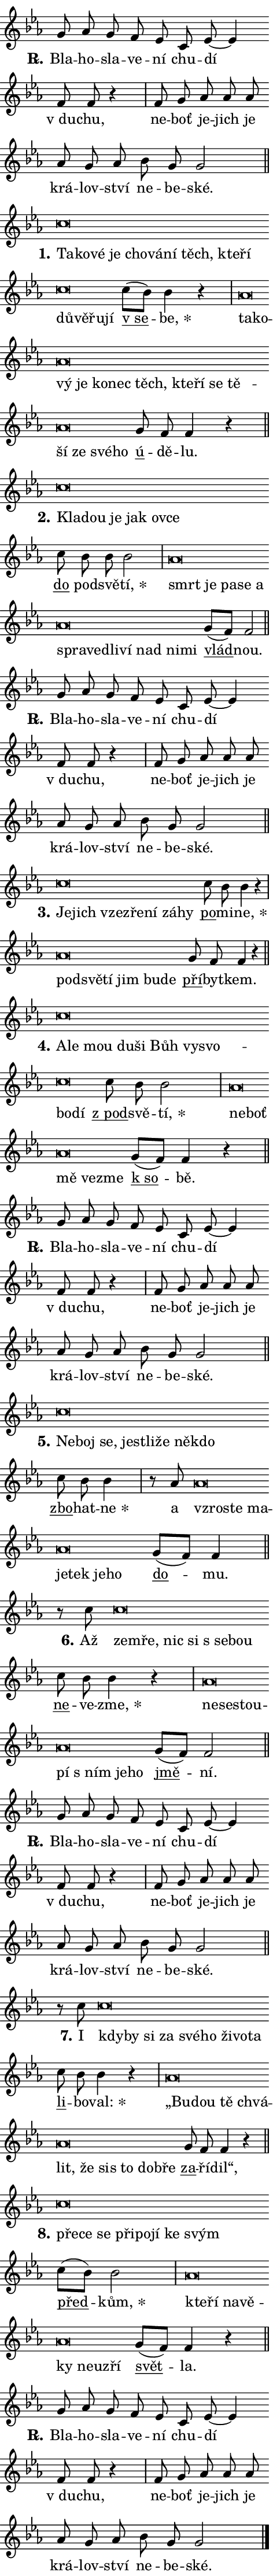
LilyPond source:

\version "2.24.0"
\header { tagline = "" }
\paper {
  indent = 0\cm
  top-margin = 0\cm
  right-margin = 0.13\cm % to fit lyric hyphens
  bottom-margin = 0\cm
  left-margin = 0\cm
  paper-width = 8\cm
  page-breaking = #ly:one-page-breaking
  system-system-spacing.basic-distance = #11
  score-system-spacing.basic-distance = #11
  ragged-last = ##f
}


%% Author: Thomas Morley
%% https://lists.gnu.org/archive/html/lilypond-user/2020-05/msg00002.html
#(define (line-position grob)
"Returns position of @var[grob} in current system:
   @code{'start}, if at first time-step
   @code{'end}, if at last time-step
   @code{'middle} otherwise
"
  (let* ((col (ly:item-get-column grob))
         (ln (ly:grob-object col 'left-neighbor))
         (rn (ly:grob-object col 'right-neighbor))
         (col-to-check-left (if (ly:grob? ln) ln col))
         (col-to-check-right (if (ly:grob? rn) rn col))
         (break-dir-left
           (and
             (ly:grob-property col-to-check-left 'non-musical #f)
             (ly:item-break-dir col-to-check-left)))
         (break-dir-right
           (and
             (ly:grob-property col-to-check-right 'non-musical #f)
             (ly:item-break-dir col-to-check-right))))
        (cond ((eqv? 1 break-dir-left) 'start)
              ((eqv? -1 break-dir-right) 'end)
              (else 'middle))))

#(define (tranparent-at-line-position vctor)
  (lambda (grob)
  "Relying on @code{line-position} select the relevant enry from @var{vctor}.
Used to determine transparency,"
    (case (line-position grob)
      ((end) (not (vector-ref vctor 0)))
      ((middle) (not (vector-ref vctor 1)))
      ((start) (not (vector-ref vctor 2))))))

noteHeadBreakVisibility =
#(define-music-function (break-visibility)(vector?)
"Makes @code{NoteHead}s transparent relying on @var{break-visibility}"
#{
  \override NoteHead.transparent =
    #(tranparent-at-line-position break-visibility)
#})

#(define delete-ledgers-for-transparent-note-heads
  (lambda (grob)
    "Reads whether a @code{NoteHead} is transparent.
If so this @code{NoteHead} is removed from @code{'note-heads} from
@var{grob}, which is supposed to be @code{LedgerLineSpanner}.
As a result ledgers are not printed for this @code{NoteHead}"
    (let* ((nhds-array (ly:grob-object grob 'note-heads))
           (nhds-list
             (if (ly:grob-array? nhds-array)
                 (ly:grob-array->list nhds-array)
                 '()))
           ;; Relies on the transparent-property being done before
           ;; Staff.LedgerLineSpanner.after-line-breaking is executed.
           ;; This is fragile ...
           (to-keep
             (remove
               (lambda (nhd)
                 (ly:grob-property nhd 'transparent #f))
               nhds-list)))
      ;; TODO find a better method to iterate over grob-arrays, similiar
      ;; to filter/remove etc for lists
      ;; For now rebuilt from scratch
      (set! (ly:grob-object grob 'note-heads)  '())
      (for-each
        (lambda (nhd)
          (ly:pointer-group-interface::add-grob grob 'note-heads nhd))
        to-keep))))

squashNotes = {
  \override NoteHead.X-extent = #'(-0.2 . 0.2)
  \override NoteHead.Y-extent = #'(-0.75 . 0)
  \override NoteHead.stencil =
    #(lambda (grob)
       (let ((pos (ly:grob-property grob 'staff-position)))
         (begin
           (if (< pos -7) (display "ERROR: Lower brevis then expected\n") (display ""))
           (if (<= pos -6) ly:text-interface::print ly:note-head::print))))
}
unSquashNotes = {
  \revert NoteHead.X-extent
  \revert NoteHead.Y-extent
  \revert NoteHead.stencil
}

hideNotes = \noteHeadBreakVisibility #begin-of-line-visible
unHideNotes = \noteHeadBreakVisibility #all-visible

% work-around for resetting accidentals
% https://lilypond.org/doc/v2.23/Documentation/notation/displaying-rhythms#unmetered-music
cadenzaMeasure = {
  \cadenzaOff
  \partial 1024 s1024
  \cadenzaOn
}

#(define-markup-command (accent layout props text) (markup?)
  "Underline accented syllable"
  (interpret-markup layout props
    #{\markup \override #'(offset . 4.3) \underline { #text }#}))

responsum = \markup \concat {
  "R" \hspace #-1.05 \path #0.1 #'((moveto 0 0.07) (lineto 0.9 0.8)) \hspace #0.05 "."
}

spaceSize = #0.6828661417322834 % exact space size for TeX Gyre Schola

\layout {
  \context {
    \Staff
    \remove "Time_signature_engraver"
    \override LedgerLineSpanner.after-line-breaking = #delete-ledgers-for-transparent-note-heads
  }
  \context {
    \Lyrics {
      \override LyricSpace.minimum-distance = \spaceSize
      \override LyricText.font-name = #"TeX Gyre Schola"
      \override LyricText.font-size = 1
      \override StanzaNumber.font-name = #"TeX Gyre Schola Bold"
      \override StanzaNumber.font-size = 1
    }
  }
  \context {
    \Score 
    \override NoteHead.text =
      #(lambda (grob) 
        (let ((pos (ly:grob-property grob 'staff-position)))
          #{\markup {
            \combine
              \halign #-0.55 \raise #(if (= pos -6) 0 0.5) \override #'(thickness . 2) \draw-line #'(3.2 . 0)
              \musicglyph "noteheads.sM1"
          }#}))
  }
}

% magnetic-lyrics.ily
%
%   written by
%     Jean Abou Samra <jean@abou-samra.fr>
%     Werner Lemberg <wl@gnu.org>
%
%   adapted by
%     Jiri Hon <jiri.hon@gmail.com>
%
% Version 2022-Apr-15

% https://www.mail-archive.com/lilypond-user@gnu.org/msg149350.html

#(define (Left_hyphen_pointer_engraver context)
   "Collect syllable-hyphen-syllable occurrences in lyrics and store
them in properties.  This engraver only looks to the left.  For
example, if the lyrics input is @code{foo -- bar}, it does the
following.

@itemize @bullet
@item
Set the @code{text} property of the @code{LyricHyphen} grob between
@q{foo} and @q{bar} to @code{foo}.

@item
Set the @code{left-hyphen} property of the @code{LyricText} grob with
text @q{foo} to the @code{LyricHyphen} grob between @q{foo} and
@q{bar}.
@end itemize

Use this auxiliary engraver in combination with the
@code{lyric-@/text::@/apply-@/magnetic-@/offset!} hook."
   (let ((hyphen #f)
         (text #f))
     (make-engraver
      (acknowledgers
       ((lyric-syllable-interface engraver grob source-engraver)
        (set! text grob)))
      (end-acknowledgers
       ((lyric-hyphen-interface engraver grob source-engraver)
        ;(when (not (grob::has-interface grob 'lyric-space-interface))
          (set! hyphen grob)));)
      ((stop-translation-timestep engraver)
       (when (and text hyphen)
         (ly:grob-set-object! text 'left-hyphen hyphen))
       (set! text #f)
       (set! hyphen #f)))))

#(define (lyric-text::apply-magnetic-offset! grob)
   "If the space between two syllables is less than the value in
property @code{LyricText@/.details@/.squash-threshold}, move the right
syllable to the left so that it gets concatenated with the left
syllable.

Use this function as a hook for
@code{LyricText@/.after-@/line-@/breaking} if the
@code{Left_@/hyphen_@/pointer_@/engraver} is active."
   (let ((hyphen (ly:grob-object grob 'left-hyphen #f)))
     (when hyphen
       (let ((left-text (ly:spanner-bound hyphen LEFT)))
         (when (grob::has-interface left-text 'lyric-syllable-interface)
           (let* ((common (ly:grob-common-refpoint grob left-text X))
                  (this-x-ext (ly:grob-extent grob common X))
                  (left-x-ext
                   (begin
                     ;; Trigger magnetism for left-text.
                     (ly:grob-property left-text 'after-line-breaking)
                     (ly:grob-extent left-text common X)))
                  ;; `delta` is the gap width between two syllables.
                  (delta (- (interval-start this-x-ext)
                            (interval-end left-x-ext)))
                  (details (ly:grob-property grob 'details))
                  (threshold (assoc-get 'squash-threshold details 0.2)))
             (when (< delta threshold)
               (let* (;; We have to manipulate the input text so that
                      ;; ligatures crossing syllable boundaries are not
                      ;; disabled.  For languages based on the Latin
                      ;; script this is essentially a beautification.
                      ;; However, for non-Western scripts it can be a
                      ;; necessity.
                      (lt (ly:grob-property left-text 'text))
                      (rt (ly:grob-property grob 'text))
                      (is-space (grob::has-interface hyphen 'lyric-space-interface))
                      (space (if is-space " " ""))
                      (extra-delta (if is-space spaceSize 0))
                      ;; Append new syllable.
                      (ltrt-space (if (and (string? lt) (string? rt))
                                (string-append lt space rt)
                                (make-concat-markup (list lt space rt))))
                      ;; Right-align `ltrt` to the right side.
                      (ltrt-space-markup (grob-interpret-markup
                               grob
                               (make-translate-markup
                                (cons (interval-length this-x-ext) 0)
                                (make-right-align-markup ltrt-space)))))
                 (begin
                   ;; Don't print `left-text`.
                   (ly:grob-set-property! left-text 'stencil #f)
                   ;; Set text and stencil (which holds all collected
                   ;; syllables so far) and shift it to the left.
                   (ly:grob-set-property! grob 'text ltrt-space)
                   (ly:grob-set-property! grob 'stencil ltrt-space-markup)
                   (ly:grob-translate-axis! grob (- (- delta extra-delta)) X))))))))))


#(define (lyric-hyphen::displace-bounds-first grob)
   ;; Make very sure this callback isn't triggered too early.
   (let ((left (ly:spanner-bound grob LEFT))
         (right (ly:spanner-bound grob RIGHT)))
     (ly:grob-property left 'after-line-breaking)
     (ly:grob-property right 'after-line-breaking)
     (ly:lyric-hyphen::print grob)))

squashThreshold = #0.4

\layout {
  \context {
    \Lyrics
    \consists #Left_hyphen_pointer_engraver
    \override LyricText.after-line-breaking =
      #lyric-text::apply-magnetic-offset!
    \override LyricHyphen.stencil = #lyric-hyphen::displace-bounds-first
    \override LyricText.details.squash-threshold = \squashThreshold
    \override LyricHyphen.minimum-distance = 0
    \override LyricHyphen.minimum-length = \squashThreshold
  }
}

squashText = \override LyricText.details.squash-threshold = 9999
unSquashText = \override LyricText.details.squash-threshold = \squashThreshold

leftText = \override LyricText.self-alignment-X = #LEFT
unLeftText = \revert LyricText.self-alignment-X

starOffset = #(lambda (grob) 
                (let ((x_offset (ly:self-alignment-interface::aligned-on-x-parent grob)))
                  (if (= x_offset 0) 0 (+ x_offset 1.2))))

star = #(define-music-function (syllable)(string?)
"Append star separator at the end of a syllable"
#{
  \once \override LyricText.X-offset = #starOffset
  \lyricmode { \markup {
    #syllable
    \override #'((font-name . "TeX Gyre Schola Bold")) \hspace #0.2 \lower #0.65 \larger "*"
  } }
#})

starAccent = #(define-music-function (syllable)(string?)
"Append star separator at the end of a syllable and make accent"
#{
  \once \override LyricText.X-offset = #starOffset
  \lyricmode { \markup {
    \accent #syllable
    \override #'((font-name . "TeX Gyre Schola Bold")) \hspace #0.2 \lower #0.65 \larger "*"
  } }
#})

breath = #(define-music-function (syllable)(string?)
"Append breathing indicator at the end of a syllable"
#{
  \lyricmode { \markup { #syllable "+" } }
#})

optionalBreath = #(define-music-function (syllable)(string?)
"Append optional breathing indicator at the end of a syllable"
#{
  \lyricmode { \markup { #syllable "(+)" } }
#})


\score {
    <<
        \new Voice = "melody" { \cadenzaOn \key es \major \relative { g'8 as g f es \bar "" c es~ es4 \bar "" f8 f r4 \cadenzaMeasure \bar "|" f8 g \bar "" as as as \bar "" as g as \bar "" bes g g2 \cadenzaMeasure \bar "||" \break } }
        \new Lyrics \lyricsto "melody" { \lyricmode { \set stanza = \responsum
Bla -- ho -- sla -- ve -- ní chu -- dí "v du" -- chu, ne -- boť je -- jich je krá -- lov -- ství ne -- be -- ské. } }
    >>
    \layout {}
}

\score {
    <<
        \new Voice = "melody" { \cadenzaOn \key es \major \relative { \squashNotes c''\breve*1/16 \hideNotes \breve*1/16 \bar "" \breve*1/16 \bar "" \breve*1/16 \bar "" \breve*1/16 \bar "" \breve*1/16 \bar "" \breve*1/16 \bar "" \breve*1/16 \bar "" \breve*1/16 \bar "" \breve*1/16 \bar "" \breve*1/16 \bar "" \breve*1/16 \bar "" \breve*1/16 \breve*1/16 \bar "" \unHideNotes \unSquashNotes \bar "" c8[( bes)] bes4 r \cadenzaMeasure \bar "|" \squashNotes as\breve*1/16 \hideNotes \breve*1/16 \bar "" \breve*1/16 \bar "" \breve*1/16 \bar "" \breve*1/16 \bar "" \breve*1/16 \bar "" \breve*1/16 \bar "" \breve*1/16 \bar "" \breve*1/16 \bar "" \breve*1/16 \bar "" \breve*1/16 \bar "" \breve*1/16 \bar "" \breve*1/16 \bar "" \breve*1/16 \breve*1/16 \bar "" \unHideNotes \unSquashNotes \bar "" g8 f f4 r \cadenzaMeasure \bar "||" \break } }
        \new Lyrics \lyricsto "melody" { \lyricmode { \set stanza = "1."
\leftText Ta -- \squashText ko -- vé je cho -- vá -- ní těch, kte -- ří dů -- vě -- řu -- jí \unLeftText \unSquashText \markup \accent "v se" -- \star be, \leftText ta -- \squashText ko -- vý je ko -- nec těch, kte -- ří se tě -- ší ze své -- ho \unLeftText \unSquashText \markup \accent ú -- dě -- lu. } }
    >>
    \layout {}
}

\score {
    <<
        \new Voice = "melody" { \cadenzaOn \key es \major \relative { \squashNotes c''\breve*1/16 \hideNotes \breve*1/16 \bar "" \breve*1/16 \bar "" \breve*1/16 \bar "" \breve*1/16 \breve*1/16 \bar "" \unHideNotes \unSquashNotes \bar "" c8 bes bes bes2 \cadenzaMeasure \bar "|" \squashNotes as\breve*1/16 \hideNotes \breve*1/16 \bar "" \breve*1/16 \bar "" \breve*1/16 \bar "" \breve*1/16 \bar "" \breve*1/16 \bar "" \breve*1/16 \bar "" \breve*1/16 \bar "" \breve*1/16 \bar "" \breve*1/16 \bar "" \breve*1/16 \breve*1/16 \bar "" \unHideNotes \unSquashNotes \bar "" g8[( f)] f2 \cadenzaMeasure \bar "||" \break } }
        \new Lyrics \lyricsto "melody" { \lyricmode { \set stanza = "2."
\leftText Kla -- \squashText dou je jak ov -- ce \unLeftText \unSquashText \markup \accent do pod -- svě -- \star tí, \leftText smrt \squashText je pa -- se a spra -- ve -- dli -- ví nad ni -- mi \unLeftText \unSquashText \markup \accent vlád -- nou. } }
    >>
    \layout {}
}

\score {
    <<
        \new Voice = "melody" { \cadenzaOn \key es \major \relative { g'8 as g f es \bar "" c es~ es4 \bar "" f8 f r4 \cadenzaMeasure \bar "|" f8 g \bar "" as as as \bar "" as g as \bar "" bes g g2 \cadenzaMeasure \bar "||" \break } }
        \new Lyrics \lyricsto "melody" { \lyricmode { \set stanza = \responsum
Bla -- ho -- sla -- ve -- ní chu -- dí "v du" -- chu, ne -- boť je -- jich je krá -- lov -- ství ne -- be -- ské. } }
    >>
    \layout {}
}

\score {
    <<
        \new Voice = "melody" { \cadenzaOn \key es \major \relative { \squashNotes c''\breve*1/16 \hideNotes \breve*1/16 \bar "" \breve*1/16 \bar "" \breve*1/16 \bar "" \breve*1/16 \bar "" \breve*1/16 \breve*1/16 \bar "" \unHideNotes \unSquashNotes \bar "" c8 bes bes4 r \cadenzaMeasure \bar "|" \squashNotes as\breve*1/16 \hideNotes \breve*1/16 \bar "" \breve*1/16 \bar "" \breve*1/16 \bar "" \breve*1/16 \breve*1/16 \bar "" \unHideNotes \unSquashNotes \bar "" g8 f f4 r \cadenzaMeasure \bar "||" \break } }
        \new Lyrics \lyricsto "melody" { \lyricmode { \set stanza = "3."
\leftText Je -- \squashText jich vze -- zře -- ní zá -- hy \unLeftText \unSquashText \markup \accent po -- mi -- \star ne, \leftText pod -- \squashText svě -- tí jim bu -- de \unLeftText \unSquashText \markup \accent pří -- byt -- kem. } }
    >>
    \layout {}
}

\score {
    <<
        \new Voice = "melody" { \cadenzaOn \key es \major \relative { \squashNotes c''\breve*1/16 \hideNotes \breve*1/16 \bar "" \breve*1/16 \bar "" \breve*1/16 \bar "" \breve*1/16 \bar "" \breve*1/16 \bar "" \breve*1/16 \bar "" \breve*1/16 \bar "" \breve*1/16 \breve*1/16 \bar "" \unHideNotes \unSquashNotes \bar "" c8 bes bes2 \cadenzaMeasure \bar "|" \squashNotes as\breve*1/16 \hideNotes \breve*1/16 \bar "" \breve*1/16 \bar "" \breve*1/16 \breve*1/16 \bar "" \unHideNotes \unSquashNotes \bar "" g8[( f)] f4 r \cadenzaMeasure \bar "||" \break } }
        \new Lyrics \lyricsto "melody" { \lyricmode { \set stanza = "4."
\leftText A -- \squashText le mou du -- ši Bůh vy -- svo -- bo -- dí \unLeftText \unSquashText \markup \accent "z pod" -- svě -- \star tí, \leftText ne -- \squashText boť mě ve -- zme \unLeftText \unSquashText \markup \accent "k so" -- bě. } }
    >>
    \layout {}
}

\score {
    <<
        \new Voice = "melody" { \cadenzaOn \key es \major \relative { g'8 as g f es \bar "" c es~ es4 \bar "" f8 f r4 \cadenzaMeasure \bar "|" f8 g \bar "" as as as \bar "" as g as \bar "" bes g g2 \cadenzaMeasure \bar "||" \break } }
        \new Lyrics \lyricsto "melody" { \lyricmode { \set stanza = \responsum
Bla -- ho -- sla -- ve -- ní chu -- dí "v du" -- chu, ne -- boť je -- jich je krá -- lov -- ství ne -- be -- ské. } }
    >>
    \layout {}
}

\score {
    <<
        \new Voice = "melody" { \cadenzaOn \key es \major \relative { \squashNotes c''\breve*1/16 \hideNotes \breve*1/16 \bar "" \breve*1/16 \bar "" \breve*1/16 \bar "" \breve*1/16 \bar "" \breve*1/16 \bar "" \breve*1/16 \breve*1/16 \bar "" \unHideNotes \unSquashNotes \bar "" c8 bes bes4 \cadenzaMeasure \bar "|" r8 as8 \squashNotes as\breve*1/16 \hideNotes \breve*1/16 \bar "" \breve*1/16 \bar "" \breve*1/16 \bar "" \breve*1/16 \bar "" \breve*1/16 \breve*1/16 \bar "" \unHideNotes \unSquashNotes \bar "" g8[( f)] f4 \cadenzaMeasure \bar "||" \break } }
        \new Lyrics \lyricsto "melody" { \lyricmode { \set stanza = "5."
\leftText Ne -- \squashText boj se, je -- stli -- že ně -- kdo \unLeftText \unSquashText \markup \accent zbo -- hat -- \star ne a \leftText vzro -- \squashText ste ma -- je -- tek je -- ho \unLeftText \unSquashText \markup \accent do -- mu. } }
    >>
    \layout {}
}

\score {
    <<
        \new Voice = "melody" { \cadenzaOn \key es \major \relative { r8 c''8 \squashNotes c\breve*1/16 \hideNotes \breve*1/16 \bar "" \breve*1/16 \bar "" \breve*1/16 \bar "" \breve*1/16 \breve*1/16 \bar "" \unHideNotes \unSquashNotes \bar "" c8 bes bes4 r \cadenzaMeasure \bar "|" \squashNotes as\breve*1/16 \hideNotes \breve*1/16 \bar "" \breve*1/16 \bar "" \breve*1/16 \bar "" \breve*1/16 \bar "" \breve*1/16 \breve*1/16 \bar "" \unHideNotes \unSquashNotes \bar "" g8[( f)] f2 \cadenzaMeasure \bar "||" \break } }
        \new Lyrics \lyricsto "melody" { \lyricmode { \set stanza = "6."
Až \leftText ze -- \squashText mře, nic si "s se" -- bou \unLeftText \unSquashText \markup \accent ne -- ve -- \star zme, \leftText ne -- \squashText se -- stou -- pí "s ním" je -- ho \unLeftText \unSquashText \markup \accent jmě -- ní. } }
    >>
    \layout {}
}

\score {
    <<
        \new Voice = "melody" { \cadenzaOn \key es \major \relative { g'8 as g f es \bar "" c es~ es4 \bar "" f8 f r4 \cadenzaMeasure \bar "|" f8 g \bar "" as as as \bar "" as g as \bar "" bes g g2 \cadenzaMeasure \bar "||" \break } }
        \new Lyrics \lyricsto "melody" { \lyricmode { \set stanza = \responsum
Bla -- ho -- sla -- ve -- ní chu -- dí "v du" -- chu, ne -- boť je -- jich je krá -- lov -- ství ne -- be -- ské. } }
    >>
    \layout {}
}

\score {
    <<
        \new Voice = "melody" { \cadenzaOn \key es \major \relative { r8 c''8 \squashNotes c\breve*1/16 \hideNotes \breve*1/16 \bar "" \breve*1/16 \bar "" \breve*1/16 \bar "" \breve*1/16 \bar "" \breve*1/16 \bar "" \breve*1/16 \bar "" \breve*1/16 \breve*1/16 \bar "" \unHideNotes \unSquashNotes \bar "" c8 bes bes4 r \cadenzaMeasure \bar "|" \squashNotes as\breve*1/16 \hideNotes \breve*1/16 \bar "" \breve*1/16 \bar "" \breve*1/16 \bar "" \breve*1/16 \bar "" \breve*1/16 \bar "" \breve*1/16 \bar "" \breve*1/16 \bar "" \breve*1/16 \breve*1/16 \bar "" \unHideNotes \unSquashNotes \bar "" g8 f f4 r \cadenzaMeasure \bar "||" \break } }
        \new Lyrics \lyricsto "melody" { \lyricmode { \set stanza = "7."
I \leftText kdy -- \squashText by si za své -- ho ži -- vo -- ta \unLeftText \unSquashText \markup \accent li -- bo -- \star val: \leftText „Bu -- \squashText dou tě chvá -- lit, že sis to dob -- ře \unLeftText \unSquashText \markup \accent za -- ří -- dil“, } }
    >>
    \layout {}
}

\score {
    <<
        \new Voice = "melody" { \cadenzaOn \key es \major \relative { \squashNotes c''\breve*1/16 \hideNotes \breve*1/16 \bar "" \breve*1/16 \bar "" \breve*1/16 \bar "" \breve*1/16 \bar "" \breve*1/16 \bar "" \breve*1/16 \breve*1/16 \bar "" \unHideNotes \unSquashNotes \bar "" c8[( bes)] bes2 \cadenzaMeasure \bar "|" \squashNotes as\breve*1/16 \hideNotes \breve*1/16 \bar "" \breve*1/16 \bar "" \breve*1/16 \bar "" \breve*1/16 \bar "" \breve*1/16 \bar "" \breve*1/16 \breve*1/16 \bar "" \unHideNotes \unSquashNotes \bar "" g8[( f)] f4 r \cadenzaMeasure \bar "||" \break } }
        \new Lyrics \lyricsto "melody" { \lyricmode { \set stanza = "8."
\leftText pře -- \squashText ce se při -- po -- jí ke svým \unLeftText \unSquashText \markup \accent před -- \star kům, \leftText kte -- \squashText ří na -- vě -- ky ne -- u -- zří \unLeftText \unSquashText \markup \accent svět -- la. } }
    >>
    \layout {}
}

\score {
    <<
        \new Voice = "melody" { \cadenzaOn \key es \major \relative { g'8 as g f es \bar "" c es~ es4 \bar "" f8 f r4 \cadenzaMeasure \bar "|" f8 g \bar "" as as as \bar "" as g as \bar "" bes g g2 \cadenzaMeasure \bar "||" \break } \bar "|." }
        \new Lyrics \lyricsto "melody" { \lyricmode { \set stanza = \responsum
Bla -- ho -- sla -- ve -- ní chu -- dí "v du" -- chu, ne -- boť je -- jich je krá -- lov -- ství ne -- be -- ské. } }
    >>
    \layout {}
}
